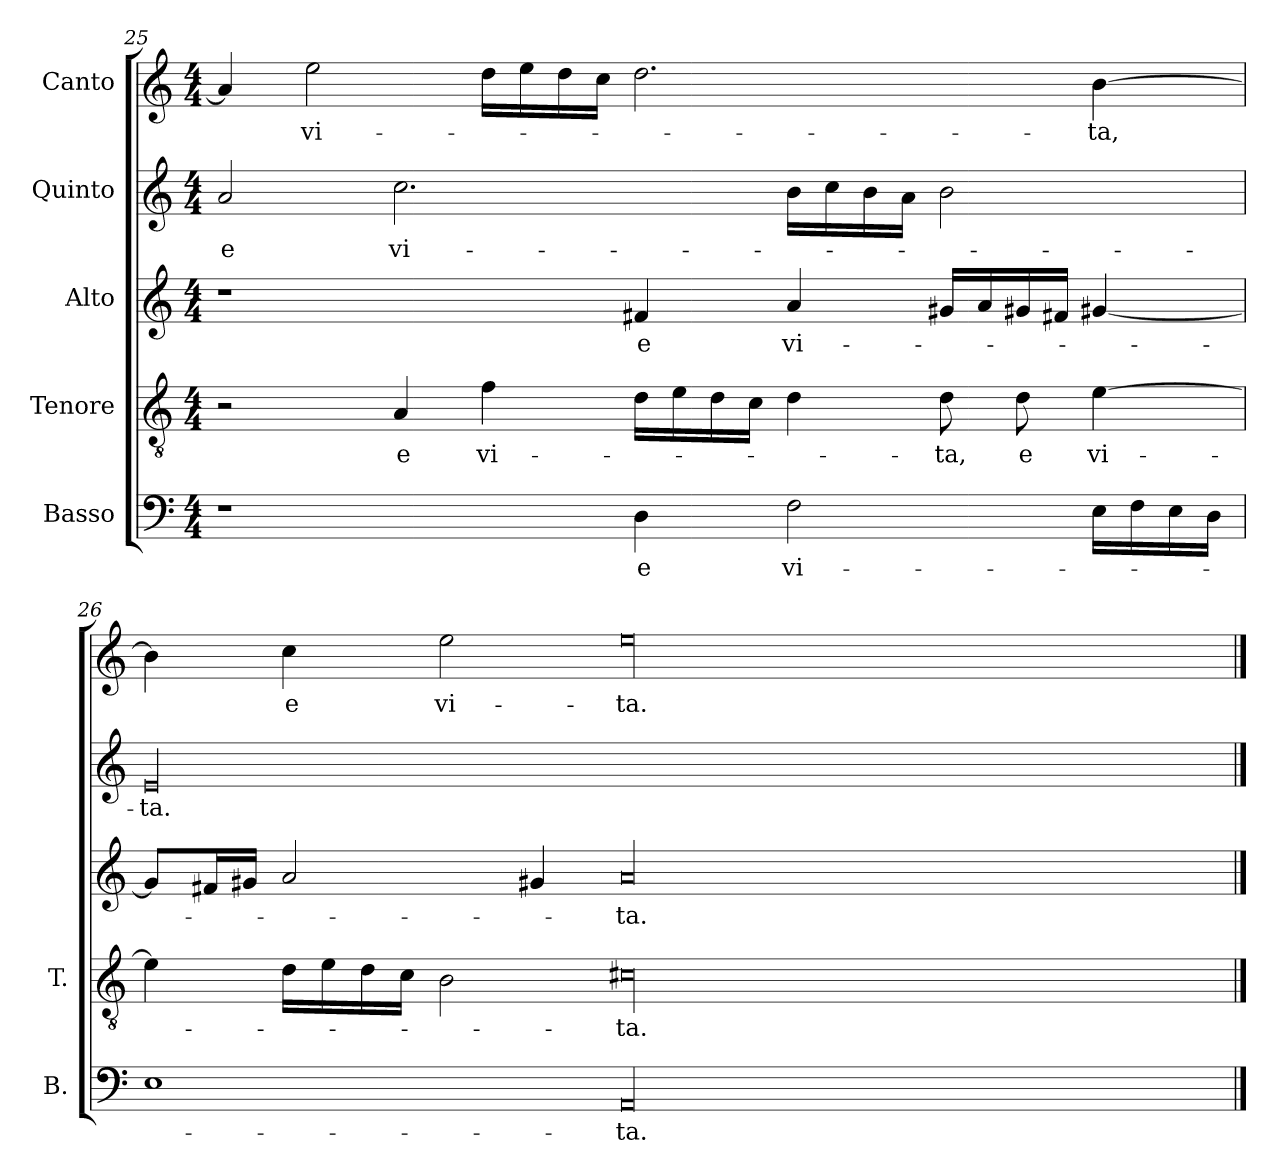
**kern	**text	**kern	**text	**kern	**text	**kern	**text	**kern	**text
*part5	*part5	*part4	*part4	*part3	*part3	*part2	*part2	*part1	*part1
*staff5	*staff5	*staff4	*staff4	*staff3	*staff3	*staff2	*staff2	*staff1	*staff1
*I"Basso	*	*I"Tenore	*	*I"Alto	*	*I"Quinto	*	*I"Canto	*
*I'B.	*	*I'T.	*	*	*	*	*	*	*
*clefF4	*	*clefGv2	*	*clefG2	*	*clefG2	*	*clefG2	*
*k[]	*	*k[]	*	*k[]	*	*k[]	*	*k[]	*
*C:	*	*C:	*	*C:	*	*C:	*	*C:	*
*M4/4	*	*M4/4	*	*M4/4	*	*M4/4	*	*M4/4	*
=25	=25	=25	=25	=25	=25	=25	=25	=25	=25
1r	.	2r	.	1r	.	2a/	e	4a/]	.
.	.	.	.	.	.	.	.	2ee\	vi-
.	.	4A/	e	.	.	2.cc\	vi-	.	.
.	.	4f\	vi-	.	.	.	.	16dd\LL	.
.	.	.	.	.	.	.	.	16ee\	.
.	.	.	.	.	.	.	.	16dd\	.
.	.	.	.	.	.	.	.	16cc\JJ	.
4D\	e	16d\LL	.	4f#X/	e	.	.	2.dd\	.
.	.	16e\	.	.	.	.	.	.	.
.	.	16d\	.	.	.	.	.	.	.
.	.	16c\JJ	.	.	.	.	.	.	.
2F\	vi-	4d\	.	4a/	vi-	16b\LL	.	.	.
.	.	.	.	.	.	16cc\	.	.	.
.	.	.	.	.	.	16b\	.	.	.
.	.	.	.	.	.	16a\JJ	.	.	.
.	.	8d\	-ta,	16g#X/LL	.	2b\	.	.	.
.	.	.	.	16a/	.	.	.	.	.
.	.	8d\	e	16g#X/	.	.	.	.	.
.	.	.	.	16f#X/JJ	.	.	.	.	.
16E\LL	.	[4e\	vi-	[4g#X/	.	.	.	[4b\	-ta,
16F\	.	.	.	.	.	.	.	.	.
16E\	.	.	.	.	.	.	.	.	.
16D\JJ	.	.	.	.	.	.	.	.	.
=26	=26	=26	=26	=26	=26	=26	=26	=26	=26
1E\	.	4e\]	.	8g#/L]	.	00e/	-ta.	4b\]	.
.	.	.	.	16f#X/L	.	.	.	.	.
.	.	.	.	16g#X/JJ	.	.	.	.	.
.	.	16d\LL	.	2a/	.	.	.	4cc\	e
.	.	16e\	.	.	.	.	.	.	.
.	.	16d\	.	.	.	.	.	.	.
.	.	16c\JJ	.	.	.	.	.	.	.
.	.	2B\	.	.	.	.	.	2ee\	vi-
.	.	.	.	4g#X/	.	.	.	.	.
00AA/	-ta.	00c#X\	-ta.	00a/	-ta.	.	.	00ee\	-ta.
.	.	.	.	.	.	1ryy	.	.	.
==	==	==	==	==	==	==	==	==	==
*-	*-	*-	*-	*-	*-	*-	*-	*-	*-
